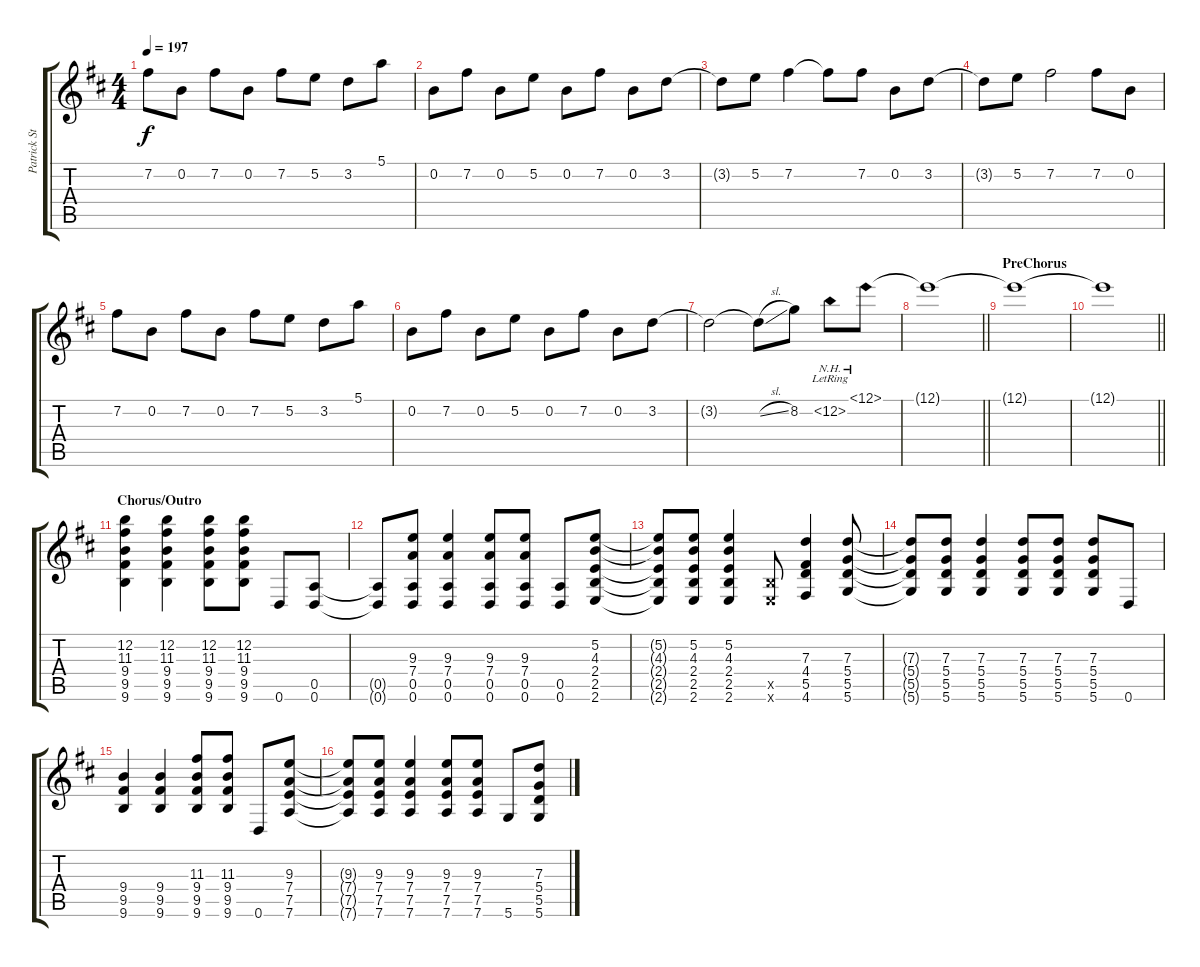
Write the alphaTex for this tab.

\track ("Patrick Stump (Rhythm Guitar)" "Patrick St") {instrument distortionguitar}
\staff {score tabs}
\tuning (E4 B3 G3 D3 A2 D2) {hide}
\ts (4 4)
\tempo 197
\clef g2
\ks d
7.2.8{dy f} 0.2.8 7.2.8 0.2.8 7.2.8 5.2.8 3.2.8 5.1.8 |
0.2.8 7.2.8 0.2.8 5.2.8 0.2.8 7.2.8 0.2.8 3.2.8 |
3.2{t}.8 5.2.8 7.2.4 7.2{t}.8 7.2.8 0.2.8 3.2.8 |
3.2{t}.8 5.2.8 7.2.2 7.2.8 0.2.8 |
7.2.8 0.2.8 7.2.8 0.2.8 7.2.8 5.2.8 3.2.8 5.1.8 |
0.2.8 7.2.8 0.2.8 5.2.8 0.2.8 7.2.8 0.2.8 3.2.8 |
3.2{t}.2 3.2{sl t}.8 8.2.8 12.2{nh lr}.8 12.1{nh lr}.8 |
\barLineRight lightlight
12.1{t}.1 |
\section ("" "PreChorus")
12.1{t}.1 |
\barLineRight lightlight
12.1{t}.1 |
\section ("" "Chorus/Outro")
(12.2 11.3 9.4 9.5 9.6).4 (12.2 11.3 9.4 9.5 9.6).4 (12.2 11.3 9.4 9.5 9.6).8 (12.2 11.3 9.4 9.5 9.6).8 0.6.8 (0.5 0.6).8 |
(0.5{t} 0.6{t}).8 (9.3 7.4 0.5 0.6).8 (9.3 7.4 0.5 0.6).4 (9.3 7.4 0.5 0.6).8 (9.3 7.4 0.5 0.6).8 (0.5 0.6).8 (5.2 4.3 2.4 2.5 2.6).8 |
(5.2{t} 4.3{t} 2.4{t} 2.5{t} 2.6{t}).8 (5.2 4.3 2.4 2.5 2.6).8 (5.2 4.3 2.4 2.5 2.6).4 (2.5{x} 2.6{x}).8 (7.3 4.4 5.5 4.6).4 (7.3 5.4 5.5 5.6).8 |
(7.3{t} 5.4{t} 5.5{t} 5.6{t}).8 (7.3 5.4 5.5 5.6).8 (7.3 5.4 5.5 5.6).4 (7.3 5.4 5.5 5.6).8 (7.3 5.4 5.5 5.6).8 (7.3 5.4 5.5 5.6).8 0.6.8 |
(9.4 9.5 9.6).4 (9.4 9.5 9.6).4 (11.3 9.4 9.5 9.6).8 (11.3 9.4 9.5 9.6).8 0.6.8 (9.3 7.4 7.5 7.6).8 |
(9.3{t} 7.4{t} 7.5{t} 7.6{t}).8 (9.3 7.4 7.5 7.6).8 (9.3 7.4 7.5 7.6).4 (9.3 7.4 7.5 7.6).8 (9.3 7.4 7.5 7.6).8 5.6.8 (7.3 5.4 5.5 5.6).8
